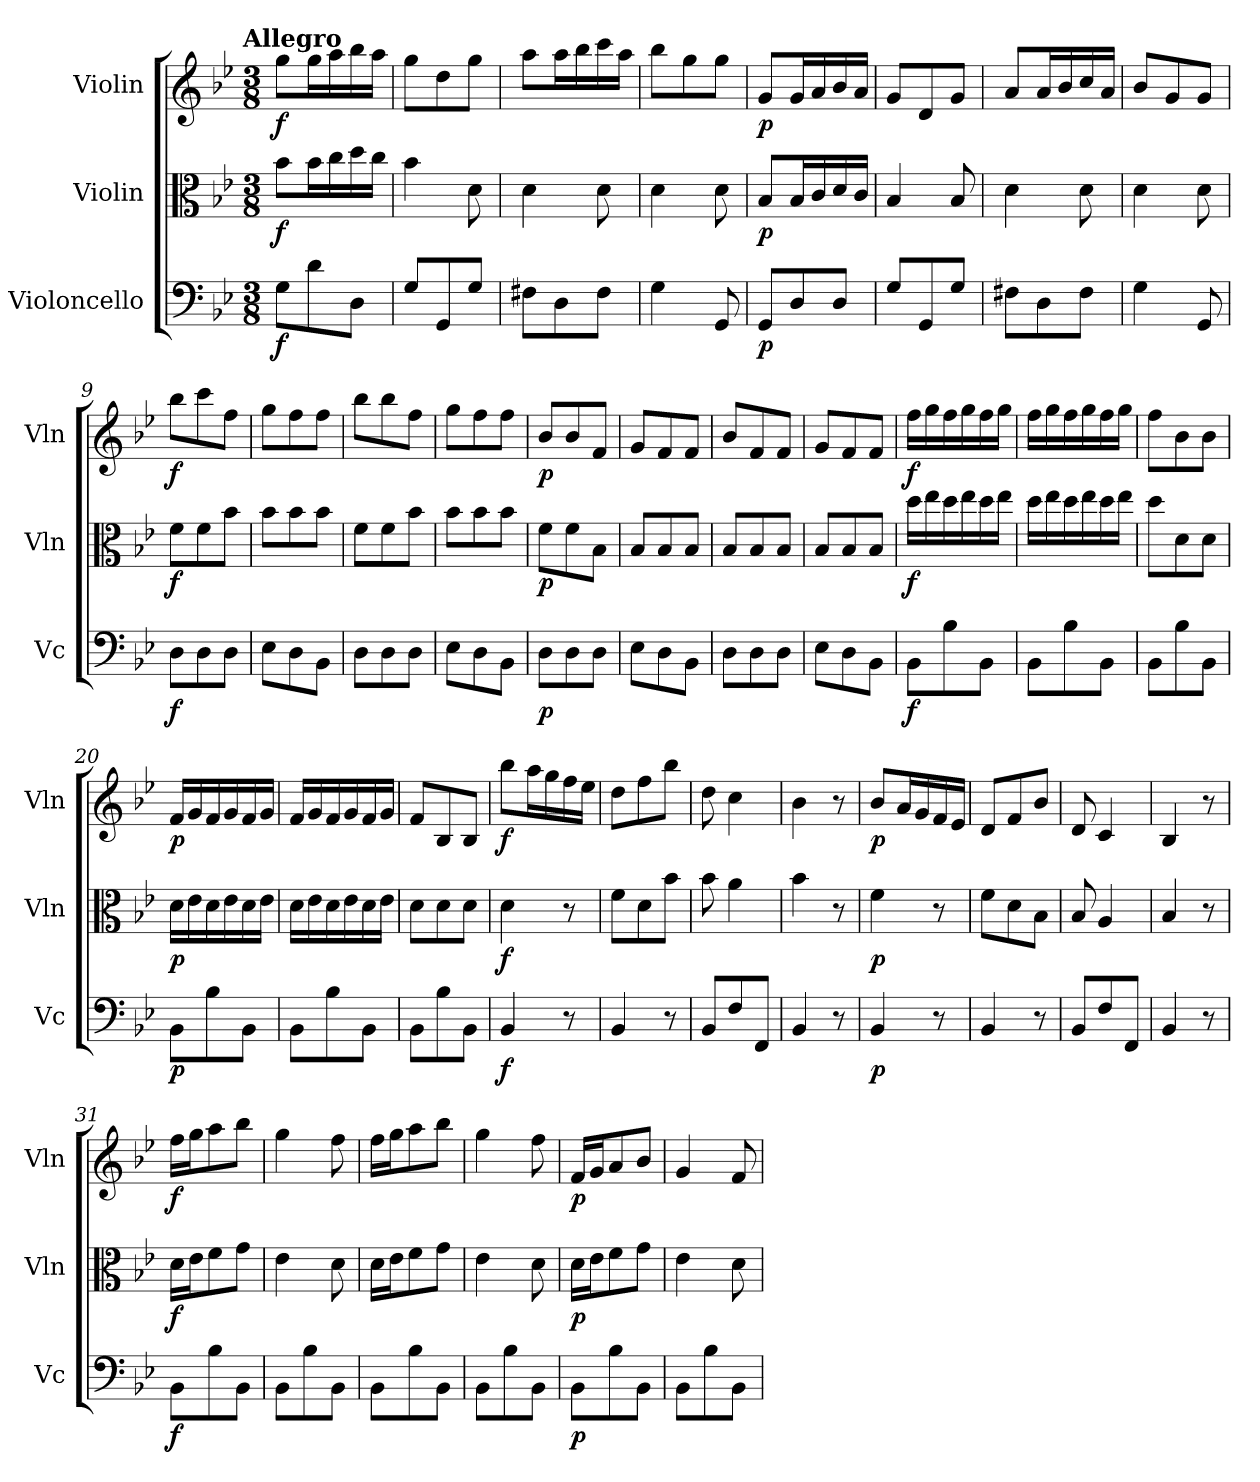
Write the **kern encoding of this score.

**kern	**dynam	**kern	**dynam	**kern	**dynam
*part3	*part3	*part2	*part2	*part1	*part1
*staff3	*staff3	*staff2	*staff2	*staff1	*staff1
*I"Violoncello	*	*I"Violin	*	*I"Violin	*
*I'Vc	*	*I'Vln	*	*I'Vln	*
*clefF4	*	*clefC3	*	*clefG2	*
*k[b-e-]	*	*k[b-e-]	*	*k[b-e-]	*
!!LO:TX:omd:t=Allegro
*M3/8	*	*M3/8	*	*M3/8	*
*MM132	*	*MM132	*	*MM132	*
=1	=1	=1	=1	=1	=1
8G\L	f	8b-\L	f	8gg\L	f
8d\	.	16b-\L	.	16gg\L	.
.	.	16cc\	.	16aa\	.
8D\J	.	16dd\	.	16bb-\	.
.	.	16cc\JJ	.	16aa\JJ	.
=2	=2	=2	=2	=2	=2
8G/L	.	4b-\	.	8gg\L	.
8GG/	.	.	.	8dd\	.
8G/J	.	8d\	.	8gg\J	.
=3	=3	=3	=3	=3	=3
8F#X\L	.	4d\	.	8aa\L	.
8D\	.	.	.	16aa\L	.
.	.	.	.	16bb-\	.
8F#\J	.	8d\	.	16ccc\	.
.	.	.	.	16aa\JJ	.
=4	=4	=4	=4	=4	=4
4G\	.	4d\	.	8bb-\L	.
.	.	.	.	8gg\	.
8GG/	.	8d\	.	8gg\J	.
=5	=5	=5	=5	=5	=5
8GG/L	p	8B-/L	p	8g/L	p
8D/	.	16B-/L	.	16g/L	.
.	.	16c/	.	16a/	.
8D/J	.	16d/	.	16b-/	.
.	.	16c/JJ	.	16a/JJ	.
=6	=6	=6	=6	=6	=6
8G/L	.	4B-/	.	8g/L	.
8GG/	.	.	.	8d/	.
8G/J	.	8B-/	.	8g/J	.
=7	=7	=7	=7	=7	=7
8F#X\L	.	4d\	.	8a/L	.
8D\	.	.	.	16a/L	.
.	.	.	.	16b-/	.
8F#\J	.	8d\	.	16cc/	.
.	.	.	.	16a/JJ	.
=8	=8	=8	=8	=8	=8
4G\	.	4d\	.	8b-/L	.
.	.	.	.	8g/	.
8GG/	.	8d\	.	8g/J	.
=9	=9	=9	=9	=9	=9
8D\L	f	8f\L	f	8bb-\L	f
8D\	.	8f\	.	8ccc\	.
8D\J	.	8b-\J	.	8ff\J	.
=10	=10	=10	=10	=10	=10
8E-\L	.	8b-\L	.	8gg\L	.
8D\	.	8b-\	.	8ff\	.
8BB-\J	.	8b-\J	.	8ff\J	.
=11	=11	=11	=11	=11	=11
8D\L	.	8f\L	.	8bb-\L	.
8D\	.	8f\	.	8bb-\	.
8D\J	.	8b-\J	.	8ff\J	.
=12	=12	=12	=12	=12	=12
8E-\L	.	8b-\L	.	8gg\L	.
8D\	.	8b-\	.	8ff\	.
8BB-\J	.	8b-\J	.	8ff\J	.
=13	=13	=13	=13	=13	=13
8D\L	p	8f\L	p	8b-/L	p
8D\	.	8f\	.	8b-/	.
8D\J	.	8B-\J	.	8f/J	.
=14	=14	=14	=14	=14	=14
8E-\L	.	8B-/L	.	8g/L	.
8D\	.	8B-/	.	8f/	.
8BB-\J	.	8B-/J	.	8f/J	.
=15	=15	=15	=15	=15	=15
8D\L	.	8B-/L	.	8b-/L	.
8D\	.	8B-/	.	8f/	.
8D\J	.	8B-/J	.	8f/J	.
=16	=16	=16	=16	=16	=16
8E-\L	.	8B-/L	.	8g/L	.
8D\	.	8B-/	.	8f/	.
8BB-\J	.	8B-/J	.	8f/J	.
=17	=17	=17	=17	=17	=17
8BB-\L	f	16dd\LL	f	16ff\LL	f
.	.	16ee-\	.	16gg\	.
8B-\	.	16dd\	.	16ff\	.
.	.	16ee-\	.	16gg\	.
8BB-\J	.	16dd\	.	16ff\	.
.	.	16ee-\JJ	.	16gg\JJ	.
=18	=18	=18	=18	=18	=18
8BB-\L	.	16dd\LL	.	16ff\LL	.
.	.	16ee-\	.	16gg\	.
8B-\	.	16dd\	.	16ff\	.
.	.	16ee-\	.	16gg\	.
8BB-\J	.	16dd\	.	16ff\	.
.	.	16ee-\JJ	.	16gg\JJ	.
=19	=19	=19	=19	=19	=19
8BB-\L	.	8dd\L	.	8ff\L	.
8B-\	.	8d\	.	8b-\	.
8BB-\J	.	8d\J	.	8b-\J	.
=20	=20	=20	=20	=20	=20
8BB-\L	p	16d\LL	p	16f/LL	p
.	.	16e-\	.	16g/	.
8B-\	.	16d\	.	16f/	.
.	.	16e-\	.	16g/	.
8BB-\J	.	16d\	.	16f/	.
.	.	16e-\JJ	.	16g/JJ	.
=21	=21	=21	=21	=21	=21
8BB-\L	.	16d\LL	.	16f/LL	.
.	.	16e-\	.	16g/	.
8B-\	.	16d\	.	16f/	.
.	.	16e-\	.	16g/	.
8BB-\J	.	16d\	.	16f/	.
.	.	16e-\JJ	.	16g/JJ	.
=22	=22	=22	=22	=22	=22
8BB-\L	.	8d\L	.	8f/L	.
8B-\	.	8d\	.	8B-/	.
8BB-\J	.	8d\J	.	8B-/J	.
=23	=23	=23	=23	=23	=23
4BB-/	f	4d\	f	8bb-\L	f
.	.	.	.	16aa\L	.
.	.	.	.	16gg\	.
8r	.	8r	.	16ff\	.
.	.	.	.	16ee-\JJ	.
=24	=24	=24	=24	=24	=24
4BB-/	.	8f\L	.	8dd\L	.
.	.	8d\	.	8ff\	.
8r	.	8b-\J	.	8bb-\J	.
=25	=25	=25	=25	=25	=25
8BB-/L	.	8b-\	.	8dd\	.
8F/	.	4a\	.	4cc\	.
8FF/J	.	.	.	.	.
=26	=26	=26	=26	=26	=26
4BB-/	.	4b-\	.	4b-\	.
8r	.	8r	.	8r	.
=27	=27	=27	=27	=27	=27
4BB-/	p	4f\	p	8b-/L	p
.	.	.	.	16a/L	.
.	.	.	.	16g/	.
8r	.	8r	.	16f/	.
.	.	.	.	16e-/JJ	.
=28	=28	=28	=28	=28	=28
4BB-/	.	8f\L	.	8d/L	.
.	.	8d\	.	8f/	.
8r	.	8B-\J	.	8b-/J	.
=29	=29	=29	=29	=29	=29
8BB-/L	.	8B-/	.	8d/	.
8F/	.	4A/	.	4c/	.
8FF/J	.	.	.	.	.
=30	=30	=30	=30	=30	=30
4BB-/	.	4B-/	.	4B-/	.
8r	.	8r	.	8r	.
=31	=31	=31	=31	=31	=31
8BB-\L	f	16d\LL	f	16ff\LL	f
.	.	16e-\J	.	16gg\J	.
8B-\	.	8f\	.	8aa\	.
8BB-\J	.	8g\J	.	8bb-\J	.
=32	=32	=32	=32	=32	=32
8BB-\L	.	4e-\	.	4gg\	.
8B-\	.	.	.	.	.
8BB-\J	.	8d\	.	8ff\	.
=33	=33	=33	=33	=33	=33
8BB-\L	.	16d\LL	.	16ff\LL	.
.	.	16e-\J	.	16gg\J	.
8B-\	.	8f\	.	8aa\	.
8BB-\J	.	8g\J	.	8bb-\J	.
=34	=34	=34	=34	=34	=34
8BB-\L	.	4e-\	.	4gg\	.
8B-\	.	.	.	.	.
8BB-\J	.	8d\	.	8ff\	.
=35	=35	=35	=35	=35	=35
8BB-\L	p	16d\LL	p	16f/LL	p
.	.	16e-\J	.	16g/J	.
8B-\	.	8f\	.	8a/	.
8BB-\J	.	8g\J	.	8b-/J	.
=36	=36	=36	=36	=36	=36
8BB-\L	.	4e-\	.	4g/	.
8B-\	.	.	.	.	.
8BB-\J	.	8d\	.	8f/	.
=	=	=	=	=	=
*-	*-	*-	*-	*-	*-
